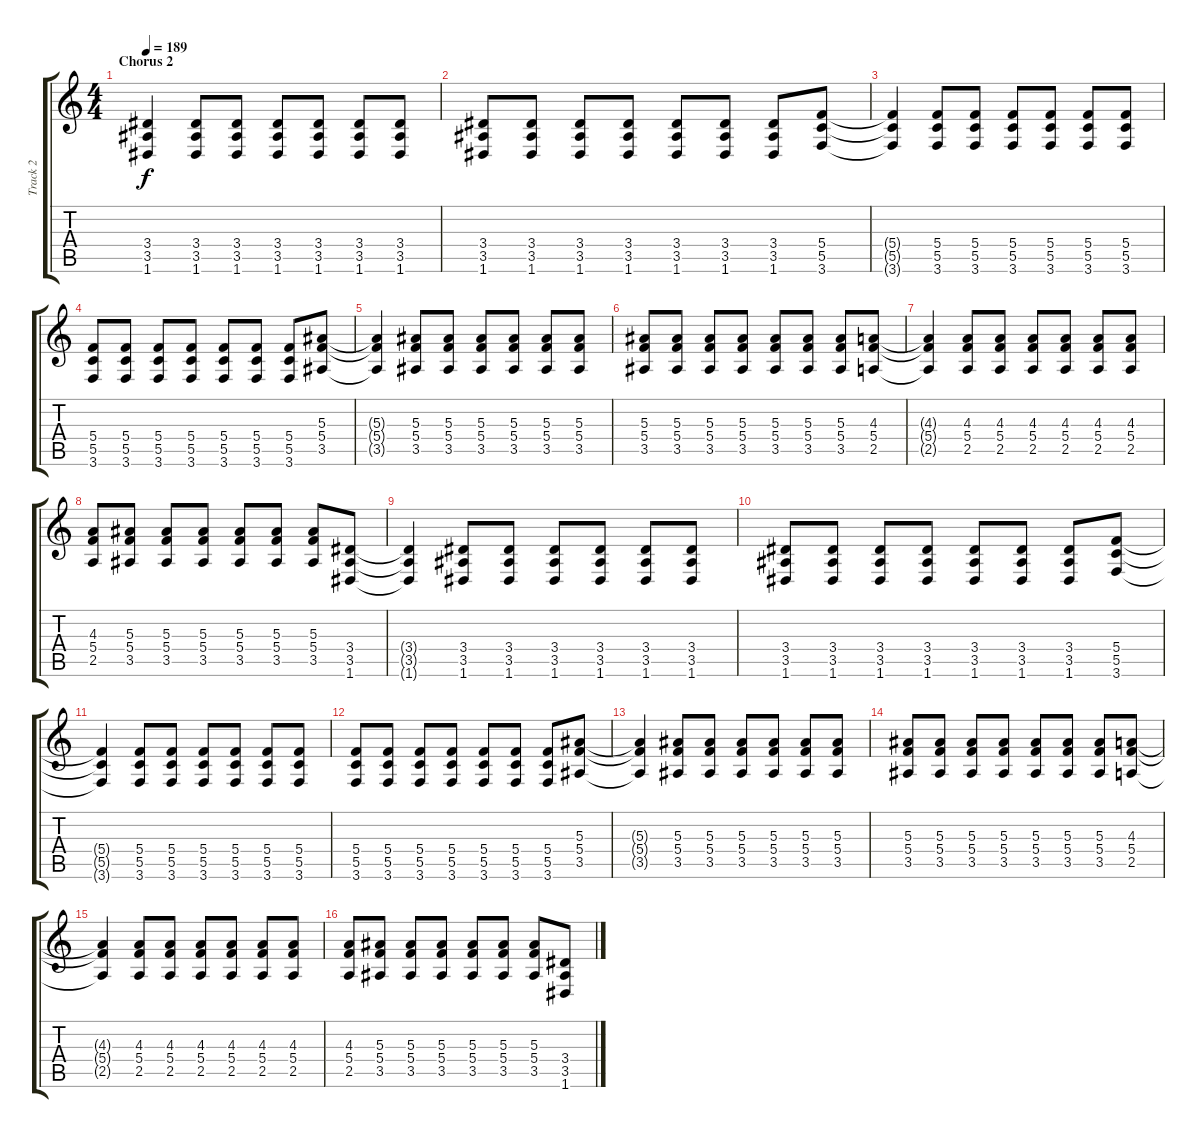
\track ("Track 2" "Track 2") {instrument distortionguitar}
\staff {score tabs}
\tuning (D4 A3 F3 C3 G2 D2) {hide}
\ts (4 4)
\section ("" "Chorus 2")
\tempo 189
\clef g2
\ks c
(3.4{t} 3.5{t} 1.6{t}).4{dy f} (3.4 3.5 1.6).8 (3.4 3.5 1.6).8 (3.4 3.5 1.6).8 (3.4 3.5 1.6).8 (3.4 3.5 1.6).8 (3.4 3.5 1.6).8 |
(3.4 3.5 1.6).8 (3.4 3.5 1.6).8 (3.4 3.5 1.6).8 (3.4 3.5 1.6).8 (3.4 3.5 1.6).8 (3.4 3.5 1.6).8 (3.4 3.5 1.6).8 (5.4 5.5 3.6).8 |
(5.4{t} 5.5{t} 3.6{t}).4 (5.4 5.5 3.6).8 (5.4 5.5 3.6).8 (5.4 5.5 3.6).8 (5.4 5.5 3.6).8 (5.4 5.5 3.6).8 (5.4 5.5 3.6).8 |
(5.4 5.5 3.6).8 (5.4 5.5 3.6).8 (5.4 5.5 3.6).8 (5.4 5.5 3.6).8 (5.4 5.5 3.6).8 (5.4 5.5 3.6).8 (5.4 5.5 3.6).8 (5.3 5.4 3.5).8 |
(5.3{t} 5.4{t} 3.5{t}).4 (5.3 5.4 3.5).8 (5.3 5.4 3.5).8 (5.3 5.4 3.5).8 (5.3 5.4 3.5).8 (5.3 5.4 3.5).8 (5.3 5.4 3.5).8 |
(5.3 5.4 3.5).8 (5.3 5.4 3.5).8 (5.3 5.4 3.5).8 (5.3 5.4 3.5).8 (5.3 5.4 3.5).8 (5.3 5.4 3.5).8 (5.3 5.4 3.5).8 (4.3 5.4 2.5).8 |
(4.3{t} 5.4{t} 2.5{t}).4 (4.3 5.4 2.5).8 (4.3 5.4 2.5).8 (4.3 5.4 2.5).8 (4.3 5.4 2.5).8 (4.3 5.4 2.5).8 (4.3 5.4 2.5).8 |
(4.3 5.4 2.5).8 (5.3 5.4 3.5).8 (5.3 5.4 3.5).8 (5.3 5.4 3.5).8 (5.3 5.4 3.5).8 (5.3 5.4 3.5).8 (5.3 5.4 3.5).8 (3.4 3.5 1.6).8 |
(3.4{t} 3.5{t} 1.6{t}).4 (3.4 3.5 1.6).8 (3.4 3.5 1.6).8 (3.4 3.5 1.6).8 (3.4 3.5 1.6).8 (3.4 3.5 1.6).8 (3.4 3.5 1.6).8 |
(3.4 3.5 1.6).8 (3.4 3.5 1.6).8 (3.4 3.5 1.6).8 (3.4 3.5 1.6).8 (3.4 3.5 1.6).8 (3.4 3.5 1.6).8 (3.4 3.5 1.6).8 (5.4 5.5 3.6).8 |
(5.4{t} 5.5{t} 3.6{t}).4 (5.4 5.5 3.6).8 (5.4 5.5 3.6).8 (5.4 5.5 3.6).8 (5.4 5.5 3.6).8 (5.4 5.5 3.6).8 (5.4 5.5 3.6).8 |
(5.4 5.5 3.6).8 (5.4 5.5 3.6).8 (5.4 5.5 3.6).8 (5.4 5.5 3.6).8 (5.4 5.5 3.6).8 (5.4 5.5 3.6).8 (5.4 5.5 3.6).8 (5.3 5.4 3.5).8 |
(5.3{t} 5.4{t} 3.5{t}).4 (5.3 5.4 3.5).8 (5.3 5.4 3.5).8 (5.3 5.4 3.5).8 (5.3 5.4 3.5).8 (5.3 5.4 3.5).8 (5.3 5.4 3.5).8 |
(5.3 5.4 3.5).8 (5.3 5.4 3.5).8 (5.3 5.4 3.5).8 (5.3 5.4 3.5).8 (5.3 5.4 3.5).8 (5.3 5.4 3.5).8 (5.3 5.4 3.5).8 (4.3 5.4 2.5).8 |
(4.3{t} 5.4{t} 2.5{t}).4 (4.3 5.4 2.5).8 (4.3 5.4 2.5).8 (4.3 5.4 2.5).8 (4.3 5.4 2.5).8 (4.3 5.4 2.5).8 (4.3 5.4 2.5).8 |
(4.3 5.4 2.5).8 (5.3 5.4 3.5).8 (5.3 5.4 3.5).8 (5.3 5.4 3.5).8 (5.3 5.4 3.5).8 (5.3 5.4 3.5).8 (5.3 5.4 3.5).8 (3.4 3.5 1.6).8
